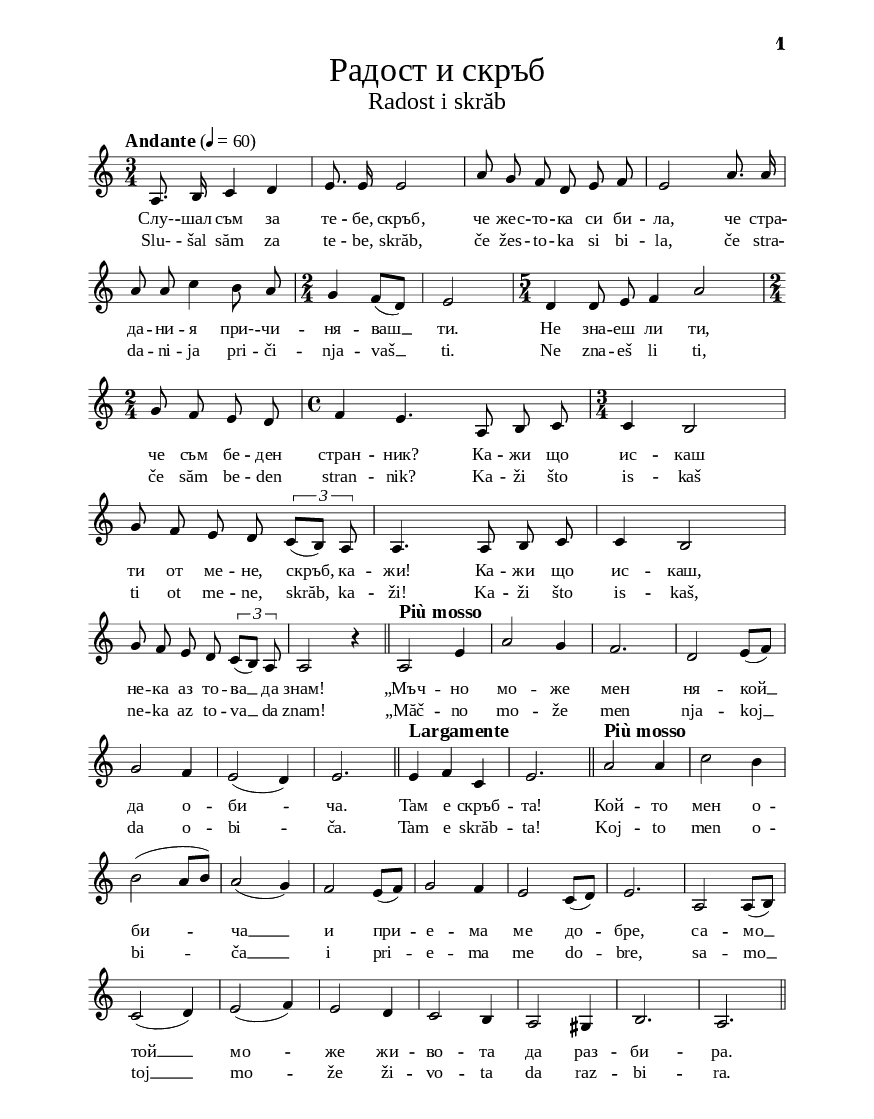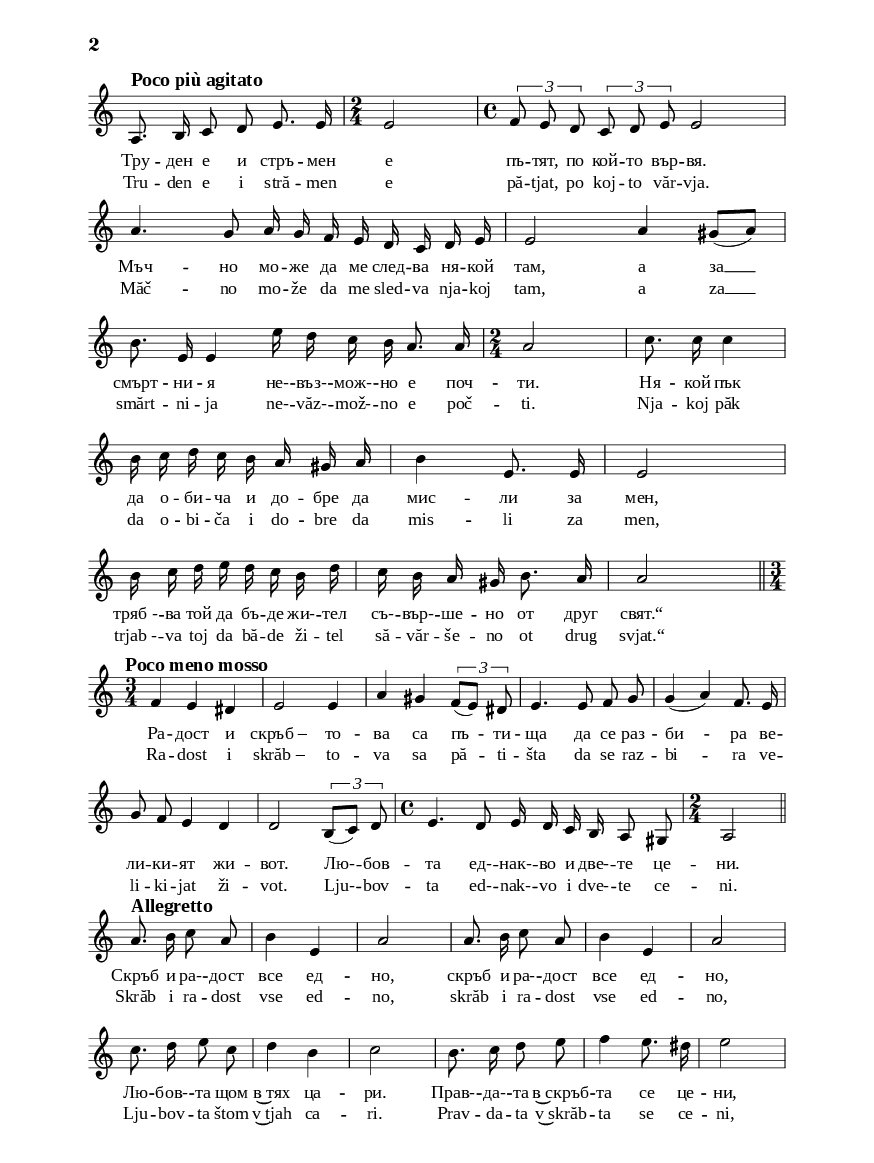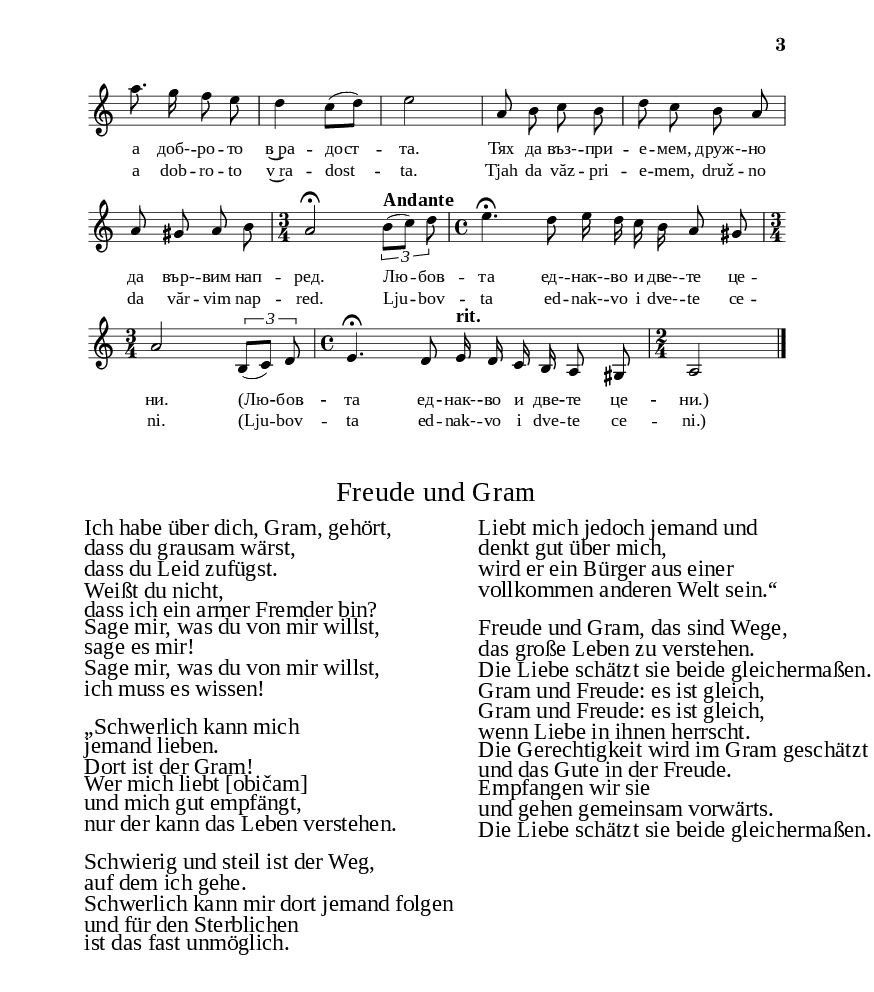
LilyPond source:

\version "2.24.3"

\include "include/globals.ily"

\bookpart {
  \label #'ref122
  \tocItem \markup "Радост и скръб – Radost i skrăb "
  \include "include/bookpart-paper.ily"
  \score {
    \include "include/score-layout.ily"

    \new Staff \relative c' {
      \clef treble
      \key a \minor
      \time 3/4
      \tempoFunc "Andante" 4 "60"
      \autoBeamOff
      a8.  b16  c4  d4 | % 2
      e8.  e16  e2 | % 3
      a8  g8  f8  d8  e8
      f8 |  % 4
      e2  a8.  a16  | \break % 5
      a8  a8  c4  b8  a8 | % 6
      \time 2/4  | % 6
      g4  f8 [(  d8 )] | % 7
      e2 | % 8
      \time 5/4  | % 8
      d4  d8  e8  f4  a2 | \break % 9
      \time 2/4  | % 9
      g8  f8  e8  d8   | \time 4/4 f4
      e4.  a,8  b8  c8 | % 11
      \time 3/4 c4  b2  | \break % 12
      g'8  f8  e8  d8
      \tuplet 3/2 { c8 ( [  b8 )]  a8  }
      |  % 13
      a4.  a8  b8  c8 | % 14
      c4  b2  \break | % 15
      g'8  f8  e8  d8
      \tuplet 3/2 { c8 ( [  b8] ) a8 }
      | % 16
      a2 r4 \bar "||" % 17
      \tempo"Più mosso" a2 e'4 | % 18
      a2  g4 | % 19
      f2. |
      d2  e8 ( [  f8 ) ] | \break % 21
      g2  f4 |  % 22
      e2 (  d4 ) | % 23
      e2. \bar "||" |
      \tempo"Largamente" e4 f4  c4  | % 25
      e2. \bar "||"
      \tempo "Più mosso" a2 a4 | % 27
      c2  b4  | \break % 28
      b2 (  a8 [  b8 ) ] | % 29
      a2 (  g4 ) |
      f2  e8 ( [  f8 ) ] | % 31
      g2  f4 | % 32
      e2  c8 ( [  d8 ) ] | % 33
      e2. | % 34
      a,2  a8 ( [  b8 ) ] \break | % 35
      c2 (  d4 ) | % 36
      e2 (  f4 ) | % 37
      e2  d4 | % 38
      c2  b4 | % 39
      a2  gis4 |
      b2. | % 41
      a2. \bar "||"
      \break  | % 42
      \pageBreak
      \tempo"Poco più agitato" a8. b16
      c8  d8  e8.  e16 | % 43
      \time 2/4  | % 43
      e2 | % 44
      \time 4/4  | % 44
      \tuplet 3/2 {f8   e8  d8 }
      \tuplet 3/2 {c8  d8  e8 }
      e2  |
      a4.  g8  a16  g16  f16
      e16  d16  c16  d16  e16 | % 46
      e2  a4  gis8 ( [  a8 ) ] \break | % 47
      b8.  e,16  e4  e'16
      d16  c16  b16  a8.  a16 |  % 48
      \time 2/4  | % 48
      a2 |   % 49
      c8.  c16  c4  \break |
      b16  c16  d16  c16
      b16  a16  gis16  a16 | % 51
      b4  e,8.  e16 | % 52
      e2  | \break % 53
      b'16  c16  d16  e16
      d16  c16  b16  d16 |  % 54
      c16  b16  a16  gis16
      b8.  a16 | % 55
      a2 \break \bar "||" | % 56
      \time 3/4  | % 56
      \tempo "Poco meno mosso" f4 e4
      dis4 | % 57
      e2  e4 | % 58
      a4  gis4
      \tuplet 3/2 { f8 ( [  e8 ] )  dis8  }
      | % 59
      e4.  e8  f8  g8 |
      g4 (  a4 )  f8.  e16  | \break % 61
      g8  f8  e4  d4 | % 62
      d2
      \tuplet 3/2 { b8 ( [  c8 ) ]  d8  }
      | % 63
      \time 4/4 e4.  d8  e16  d16  c16
      b16  a8  gis8 | % 64
      \time 2/4 a2 \bar "||"  \break | % 65
      \tempo"Allegretto" a'8. b16
      c8  a8  | % 66
      b4  e,4  | % 67
      a2  | % 68
      a8.  b16  c8  a8  | % 69
      b4  e,4  |
      a2  \break  | % 71

      c8.  d16  e8  c8  | % 72
      d4  b4  | % 73
      c2  | % 74
      b8.  c16  d8  e8  | % 75
      f4  e8.  dis16  | % 76
      e2  \break  | % 77
      \pageBreak
      a8. g16 f8 e8  | % 78
      d4 c8 ( [ d8 ) ] | % 79
      e2 |
      a,8 b8 c8 b8  | % 81
      d8 c8 b8  a8  \break | % 82

      a8  gis8  a8 b8 | % 83
      \time 3/4  | % 83
      a2 ^\fermata
      \tuplet 3/2 { \tempo "Andante" b8 ( [ c8 ) ] d8  }
      \time 4/4  | % 84
      e4. \fermata
      d8 e16  d16 c16  b16
      a8 gis8 | \break % 85

      \time 3/4 a2

      \tuplet 3/2 {

        b,8
        ( [ c8 ) ] d8
      } |
      \time 4/4   % 84
      e4. \fermata
      d8 \tempo "rit." e16  d16 c16  b16
      a8 gis8 |
      \time 2/4
      a2

      \bar "|."
    }

    \addlyrics {
      "Слу-" -- шал съм за те -- бе, скръб,
      че жес -- то -- ка си би -- ла, че
      стра -- да -- ни -- я "при-" -- чи -- ня
      -- ваш __  ти. Не зна -- еш ли ти,
      че съм бе -- ден стран -- ник? Ка
      -- жи що ис -- каш ти от ме -- не,
      скръб, ка -- жи! Ка -- жи що
      ис -- каш, не -- ка аз то -- ва __
      да знам! "„Мъч" -- но мо -- же
      мен ня -- кой __  да о -- би
      -- ча. Там е скръб -- та! Кой --
      то мен о -- би  --  ча __
      и при  -- е -- ма ме до  --
      бре, са -- мо __ той __ мо
      -- же жи -- во -- та да раз -- би
      -- ра. Тру -- ден е и стръ -- мен
      е пъ -- тят, по кой -- то вър --
      вя. Мъч -- но мо -- же да ме след
      -- ва ня -- кой там, а за __
      смърт -- ни -- я "не-" -- "въз-" -- "мож-" --
      но е поч -- ти. Ня -- кой пък да
      о -- би -- ча и до -- бре да мис --
      ли за мен, "тряб -" -- ва той да бъ
      -- де "жи-" -- тел "съ-" -- "вър-" -- ше -- но
      от друг "свят.“" Ра -- дост и
      "скръб –" то -- ва са пъ  -- ти --
      ща да се раз -- би -- ра ве --
      ли -- ки -- ят жи -- вот. "Лю-"  --
      бов -- та "ед-" -- "нак-" -- во и "две-" --
      те це -- ни. Скръб и "ра-" -- дост
      все ед -- но, скръб и "ра-" -- дост
      все ед -- но, Лю -- "бов-" -- та щом
      в~тях ца -- ри. "Прав-" -- "да-" -- та
      в~скръб -- та се це -- ни, а "доб-"
      -- ро -- то в~ра -- дост  -- та.
      Тях да "въз-" -- при -- е -- мем, "друж-"
      -- но да "вър-" -- вим нап -- ред. Лю
      -- бов -- та "ед-" -- "нак-" -- во и
      "две-" -- те це -- ни. (Лю
      -- бов -- та ед -- "нак-" -- во и
      две -- те це -- ни.)
    }

    \addlyrics {
      "Slu-" -- šal săm za te -- be, skrăb,
      če žes -- to -- ka si bi -- la, če
      stra -- da -- ni -- ja pri -- či -- nja
      -- vaš __  ti. Ne zna -- eš li ti,
      če săm be -- den stran -- nik? Ka
      -- ži što is -- kaš ti ot me -- ne,
      skrăb, ka -- ži! Ka -- ži što
      is -- kaš, ne -- ka az to -- va __
      da znam! "„Măč" -- no mo -- že
      men nja -- koj __  da o -- bi
      -- ča. Tam e skrăb -- ta! Koj --
      to men o -- bi  --  ča __
      i pri  -- e -- ma me do  --
      bre, sa -- mo __ toj __ mo
      -- že ži -- vo -- ta da raz -- bi
      -- ra. Tru -- den e i stră -- men
      e pă -- tjat, po koj -- to văr --
      vja. Măč -- no mo -- že da me sled
      -- va nja -- koj tam, a za __
      smărt -- ni -- ja "ne-" -- "văz-" -- "mož-" --
      no e poč -- ti. Nja -- koj păk da
      o -- bi -- ča i do -- bre da mis --
      li za men, "trjab -" -- va toj da bă
      -- de ži -- tel să -- văr -- še -- no
      ot drug "svjat.“" Ra -- dost i
      "skrăb –" to -- va sa pă  -- ti --
      šta da se raz -- bi -- ra ve --
      li -- ki -- jat ži -- vot. "Lju-"  --
      bov -- ta "ed-" -- "nak-" -- vo i "dve-" --
      te ce -- ni. Skrăb i ra -- dost
      vse ed -- no, skrăb i ra -- dost
      vse ed -- no, Lju -- bov -- ta štom
      v~tjah ca -- ri. Prav -- da -- ta
      v~skrăb -- ta se ce -- ni, a dob
      -- ro -- to v~ra -- dost  -- ta.
      Tjah da văz -- pri -- e -- mem, druž
      -- no da văr -- vim nap -- red. Lju
      -- bov -- ta ed -- "nak-" -- vo i
      "dve-" -- te ce -- ni. (Lju
      -- bov -- ta ed -- "nak-" -- vo i
      dve -- te ce -- ni.)
    }

    \header {
      title = \titleFunc "Радост и скръб" "Radost i skrăb"
    }

    \midi{}

  } % score

  \markup \vspace #2

  % include foreign translation(s) of the song
  \version "2.24.4"

\markup \fill-line { \fontsize #deTitleFontSize "Freude und Gram" }
\markup \null
\markup \null
\markup \abs-fontsize #11 \override #`(baseline-skip . ,bgCoupletBaselineSkip) {
  \fill-line {
    \hspace #0.1
    \column {
      \line {
        \bold " "
        \column {
          "Ich habe über dich, Gram, gehört,"
          "dass du grausam wärst,"
          "dass du Leid zufügst."
          "Weißt du nicht,"
          "dass ich ein armer Fremder bin?"
          "Sage mir, was du von mir willst,"
          "sage es mir!"
          "Sage mir, was du von mir willst,"
          "ich muss es wissen!"
        }
      }

      \vspace #1

      \line {
        \bold " "
        \column {
          "„Schwerlich kann mich"
          "jemand lieben."
          "Dort ist der Gram!"
          "Wer mich liebt [običam]"
          "und mich gut empfängt,"
          "nur der kann das Leben verstehen."
        }
      }

      \vspace #1

      \line {
        \bold " "
        \column {
          "Schwierig und steil ist der Weg,"
          "auf dem ich gehe."
          "Schwerlich kann mir dort jemand folgen"
          "und für den Sterblichen"
          "ist das fast unmöglich."
        }
      }
    }
    \hspace #0.1
    % adds horizontal spacing between columns
    \column {
      \line {
        \bold " "
        \column {
          "Liebt mich jedoch jemand und"
          "denkt gut über mich,"
          "wird er ein Bürger aus einer"
          "vollkommen anderen Welt sein.“"
        }
      }

      \vspace #1

      \line {
        \bold " "
        \column {
          "Freude und Gram, das sind Wege,"
          "das große Leben zu verstehen."
          "Die Liebe schätzt sie beide gleichermaßen."
          "Gram und Freude: es ist gleich,"
          "Gram und Freude: es ist gleich,"
          "wenn Liebe in ihnen herrscht."
          "Die Gerechtigkeit wird im Gram geschätzt"
          "und das Gute in der Freude."
          "Empfangen wir sie"
          "und gehen gemeinsam vorwärts."
          "Die Liebe schätzt sie beide gleichermaßen."
        }
      }
    }\hspace #0.1
  }
}



} % bookpart
